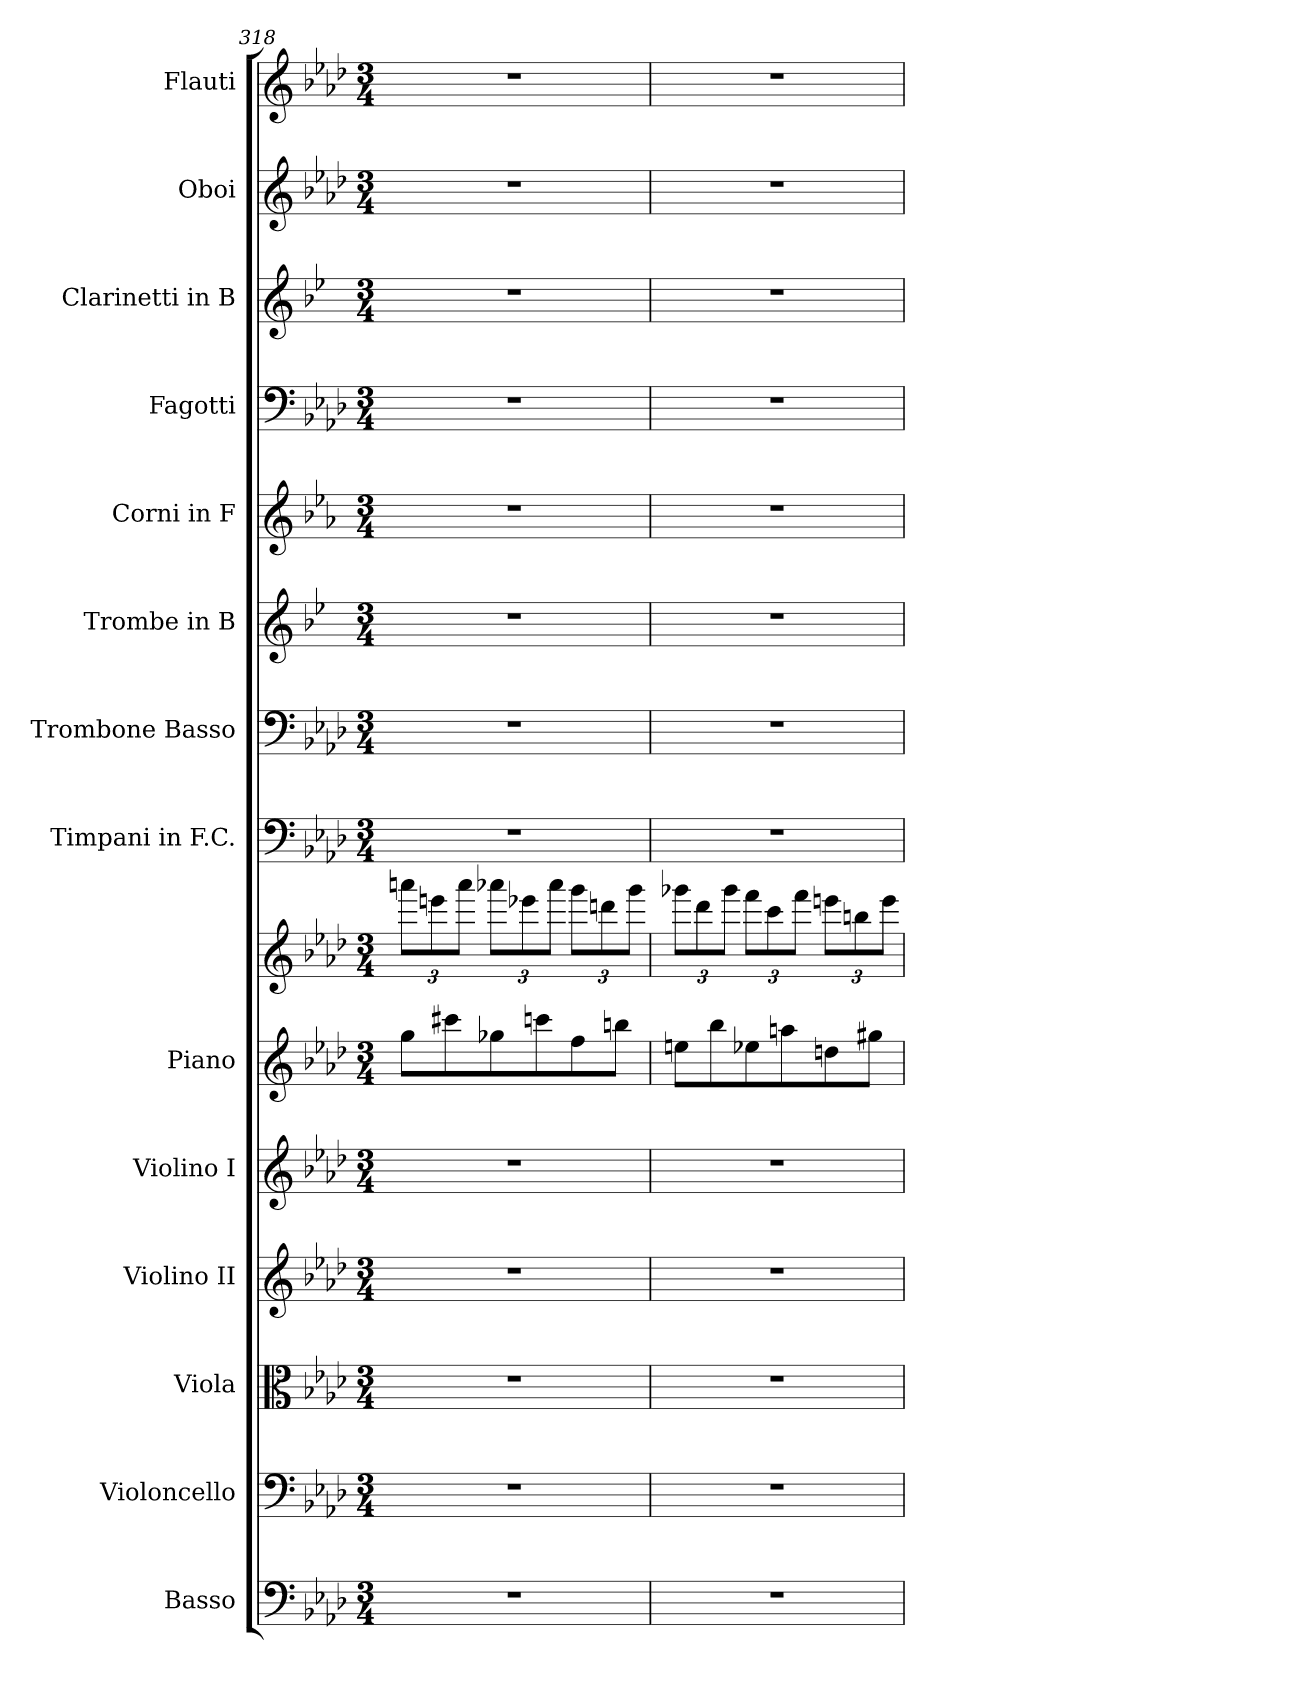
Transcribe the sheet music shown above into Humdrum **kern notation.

**kern	**kern	**kern	**kern	**kern	**kern	**kern	**kern	**kern	**kern	**kern	**kern	**kern	**kern	**kern
*part14	*part13	*part12	*part11	*part10	*part9	*part9	*part8	*part7	*part6	*part5	*part4	*part3	*part2	*part1
*staff15	*staff14	*staff13	*staff12	*staff11	*staff10	*staff9	*staff8	*staff7	*staff6	*staff5	*staff4	*staff3	*staff2	*staff1
*I"Basso	*I"Violoncello	*I"Viola	*I"Violino II	*I"Violino I	*I"Piano	*	*I"Timpani in F.C.	*I"Trombone Basso	*I"Trombe in B	*I"Corni in F	*I"Fagotti	*I"Clarinetti in B	*I"Oboi	*I"Flauti
*	*	*	*	*	*I'Pno.	*	*I'Timp.	*	*	*	*	*	*I'Ob.	*I'Fl.
*clefF4	*clefF4	*clefC3	*clefG2	*clefG2	*clefG2	*clefG2	*clefF4	*clefF4	*clefG2	*clefG2	*clefF4	*clefG2	*clefG2	*clefG2
*ITrd7c12	*	*	*	*	*	*	*	*	*ITrd1c2	*ITrd4c7	*	*ITrd1c2	*	*
*k[b-e-a-d-]	*k[b-e-a-d-]	*k[b-e-a-d-]	*k[b-e-a-d-]	*k[b-e-a-d-]	*k[b-e-a-d-]	*k[b-e-a-d-]	*k[b-e-a-d-]	*k[b-e-a-d-]	*k[b-e-a-d-]	*k[b-e-a-d-]	*k[b-e-a-d-]	*k[b-e-a-d-]	*k[b-e-a-d-]	*k[b-e-a-d-]
*M3/4	*M3/4	*M3/4	*M3/4	*M3/4	*M3/4	*M3/4	*M3/4	*M3/4	*M3/4	*M3/4	*M3/4	*M3/4	*M3/4	*M3/4
*	*	*	*	*	*	*Xbrackettup	*	*	*	*	*	*	*	*
=318	=318	=318	=318	=318	=318	=318	=318	=318	=318	=318	=318	=318	=318	=318
2.r	2.r	2.r	2.r	2.r	8gg\L	12aaan\L	2.r	2.r	2.r	2.r	2.r	2.r	2.r	2.r
.	.	.	.	.	.	12eeen\	.	.	.	.	.	.	.	.
.	.	.	.	.	8ccc#X\	.	.	.	.	.	.	.	.	.
.	.	.	.	.	.	12aaa\J	.	.	.	.	.	.	.	.
.	.	.	.	.	8gg-X\	12aaa-X\L	.	.	.	.	.	.	.	.
.	.	.	.	.	.	12eee-X\	.	.	.	.	.	.	.	.
.	.	.	.	.	8cccn\	.	.	.	.	.	.	.	.	.
.	.	.	.	.	.	12aaa-\J	.	.	.	.	.	.	.	.
.	.	.	.	.	8ff\	12ggg\L	.	.	.	.	.	.	.	.
.	.	.	.	.	.	12dddn\	.	.	.	.	.	.	.	.
.	.	.	.	.	8bbn\J	.	.	.	.	.	.	.	.	.
.	.	.	.	.	.	12ggg\J	.	.	.	.	.	.	.	.
=319	=319	=319	=319	=319	=319	=319	=319	=319	=319	=319	=319	=319	=319	=319
2.r	2.r	2.r	2.r	2.r	8een\L	12ggg-X\L	2.r	2.r	2.r	2.r	2.r	2.r	2.r	2.r
.	.	.	.	.	.	12ddd-\	.	.	.	.	.	.	.	.
.	.	.	.	.	8bb-\	.	.	.	.	.	.	.	.	.
.	.	.	.	.	.	12ggg-\J	.	.	.	.	.	.	.	.
.	.	.	.	.	8ee-X\	12fff\L	.	.	.	.	.	.	.	.
.	.	.	.	.	.	12ccc\	.	.	.	.	.	.	.	.
.	.	.	.	.	8aan\	.	.	.	.	.	.	.	.	.
.	.	.	.	.	.	12fff\J	.	.	.	.	.	.	.	.
.	.	.	.	.	8ddn\	12eeen\L	.	.	.	.	.	.	.	.
.	.	.	.	.	.	12bbn\	.	.	.	.	.	.	.	.
.	.	.	.	.	8gg#X\J	.	.	.	.	.	.	.	.	.
.	.	.	.	.	.	12eee\J	.	.	.	.	.	.	.	.
=	=	=	=	=	=	=	=	=	=	=	=	=	=	=
*-	*-	*-	*-	*-	*-	*-	*-	*-	*-	*-	*-	*-	*-	*-
